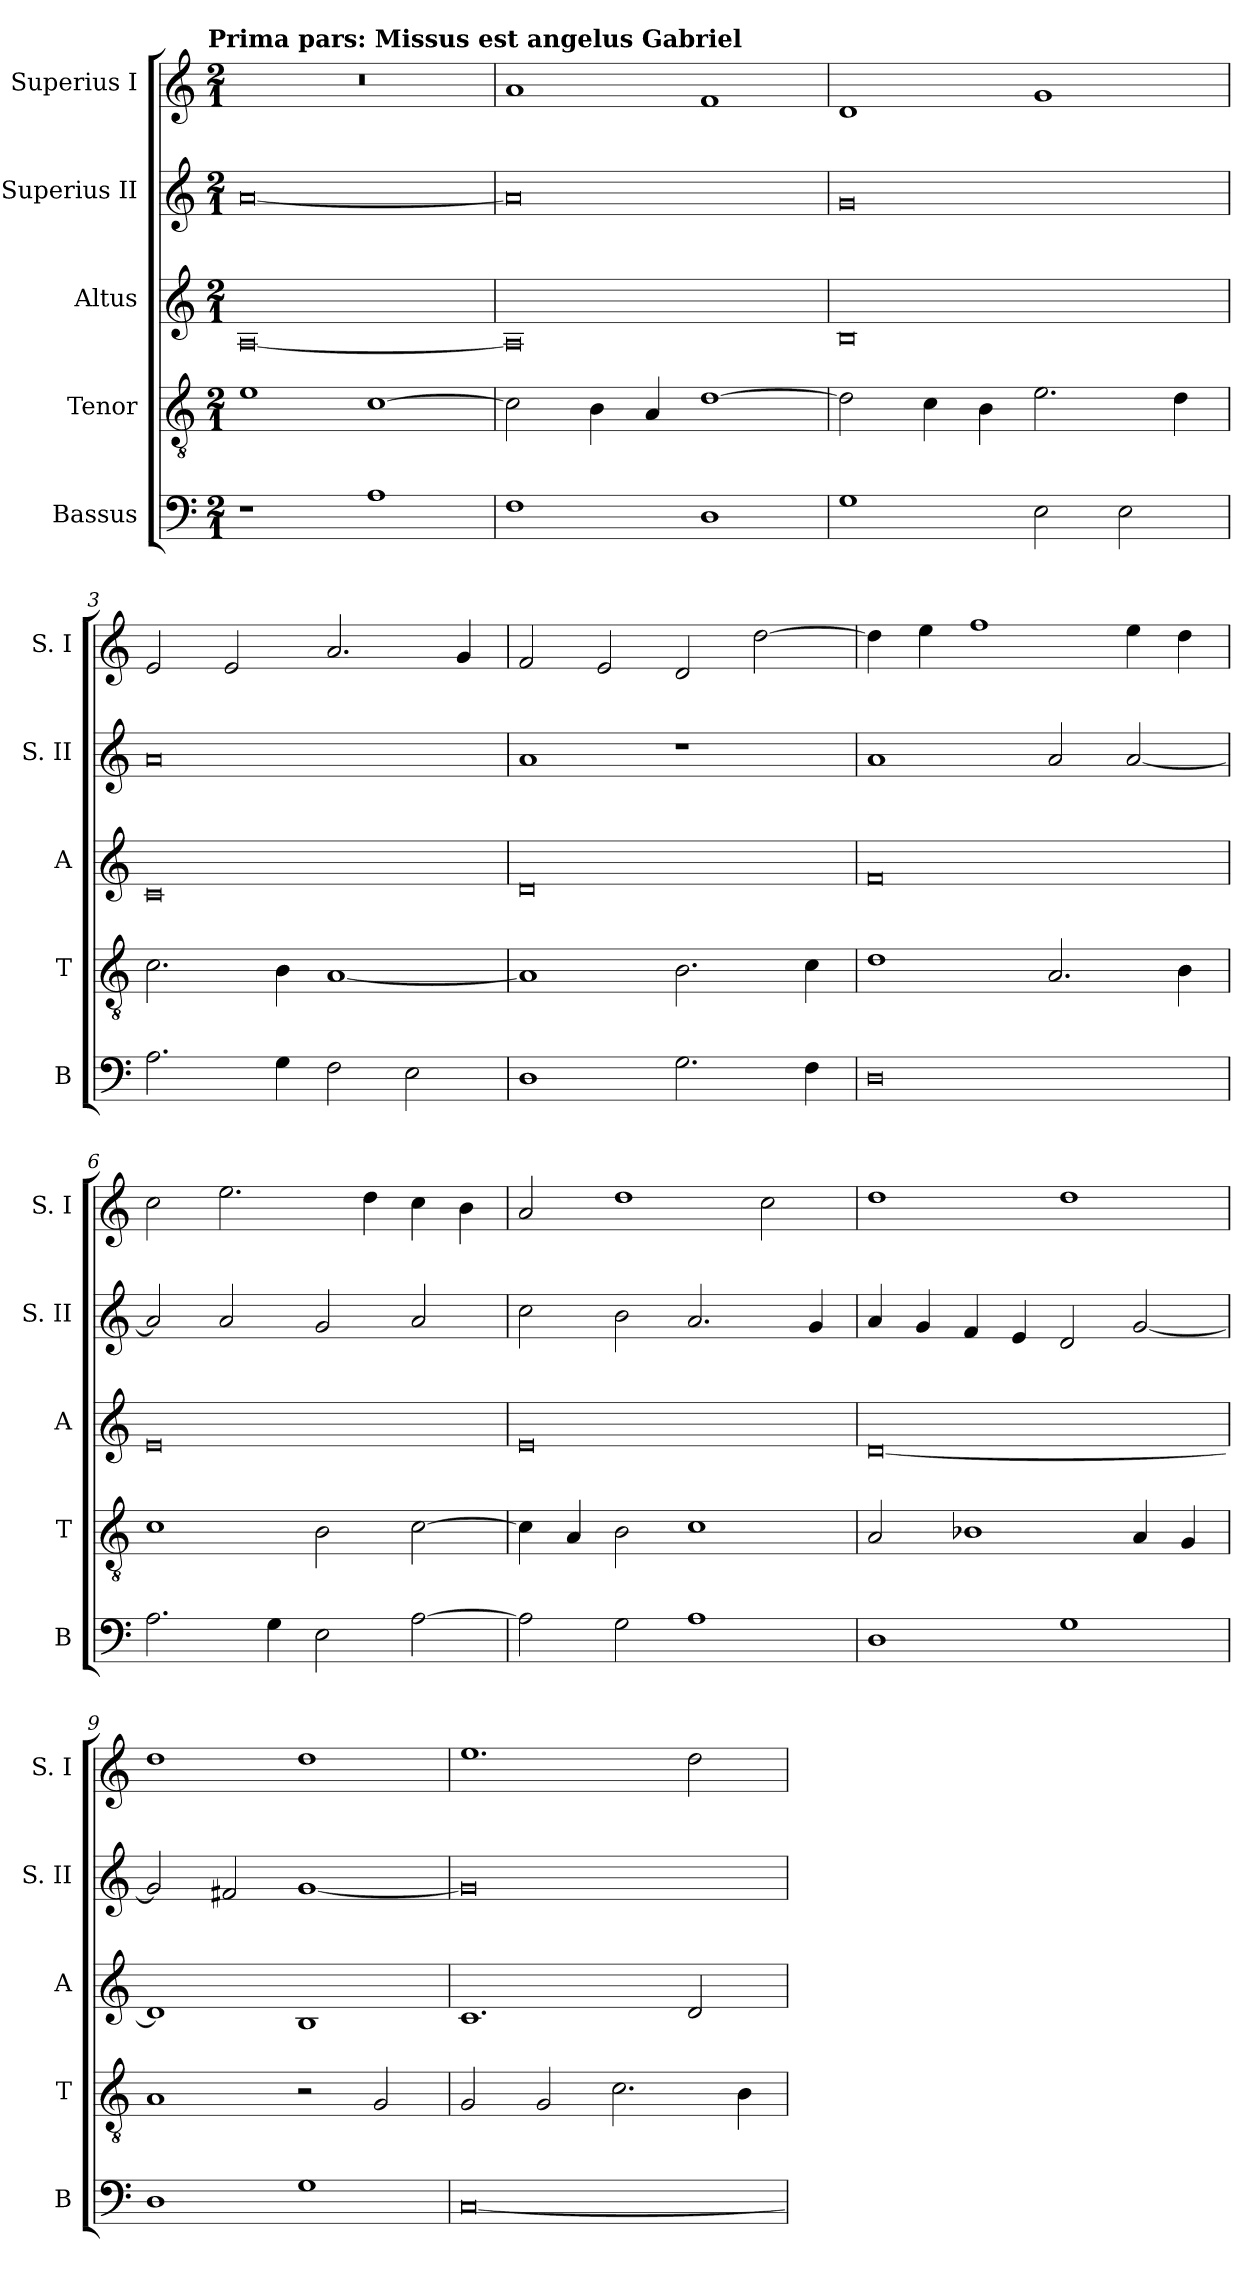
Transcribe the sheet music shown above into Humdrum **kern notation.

**kern	**kern	**kern	**kern	**kern
*part5	*part4	*part3	*part2	*part1
*staff5	*staff4	*staff3	*staff2	*staff1
*I"Bassus	*I"Tenor	*I"Altus	*I"Superius II	*I"Superius I
*I'B	*I'T	*I'A	*I'S. II	*I'S. I
*clefF4	*clefGv2	*clefG2	*clefG2	*clefG2
*k[]	*k[]	*k[]	*k[]	*k[]
*C:	*C:	*C:	*C:	*C:
!!LO:TX:omd:t=Prima pars&colon; Missus est angelus Gabriel
*M2/1	*M2/1	*M2/1	*M2/1	*M2/1
=	=	=	=	=
1r	1e	[0A	[0a	0r
1A	[1c	.	.	.
=1	=1	=1	=1	=1
1F	2c]	0A]	0a]	1a
.	4B	.	.	.
.	4A	.	.	.
1D	[1d	.	.	1f
=2	=2	=2	=2	=2
1G	2d]	0B	0g	1d
.	4c	.	.	.
.	4B	.	.	.
2E	2.e	.	.	1g
2E	.	.	.	.
.	4d	.	.	.
=3	=3	=3	=3	=3
2.A	2.c	0c	0a	2e
.	.	.	.	2e
4G	4B	.	.	.
2F	[1A	.	.	2.a
2E	.	.	.	.
.	.	.	.	4g
=4	=4	=4	=4	=4
1D	1A]	0d	1a	2f
.	.	.	.	2e
2.G	2.B	.	1r	2d
.	.	.	.	[2dd
4F	4c	.	.	.
=5	=5	=5	=5	=5
0D	1d	0f	1a	4dd]
.	.	.	.	4ee
.	.	.	.	1ff
.	2.A	.	2a	.
.	.	.	[2a	4ee
.	4B	.	.	4dd
=6	=6	=6	=6	=6
2.A	1c	0e	2a]	2cc
.	.	.	2a	2.ee
4G	.	.	.	.
2E	2B	.	2g	.
.	.	.	.	4dd
[2A	[2c	.	2a	4cc
.	.	.	.	4b
=7	=7	=7	=7	=7
2A]	4c]	0e	2cc	2a
.	4A	.	.	.
2G	2B	.	2b	1dd
1A	1c	.	2.a	.
.	.	.	.	2cc
.	.	.	4g	.
=8	=8	=8	=8	=8
1D	2A	[0d	4a	1dd
.	.	.	4g	.
.	1B-X	.	4f	.
.	.	.	4e	.
1G	.	.	2d	1dd
.	4A	.	[2g	.
.	4G	.	.	.
=9	=9	=9	=9	=9
1D	1A	1d]	2g]	1dd
.	.	.	2f#X	.
1G	2r	1B	[1g	1dd
.	2G	.	.	.
=10	=10	=10	=10	=10
[0C	2G	1.c	0g]	1.ee
.	2G	.	.	.
.	2.c	.	.	.
.	.	2d	.	2dd
.	4B	.	.	.
=	=	=	=	=
*-	*-	*-	*-	*-
